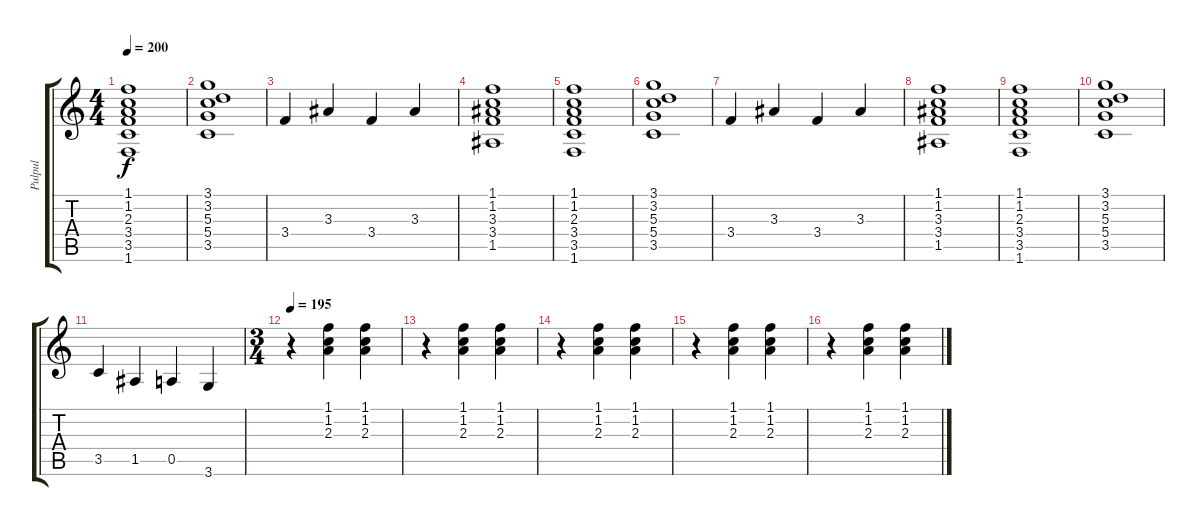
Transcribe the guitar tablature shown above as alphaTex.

\track ("Pulpul" "Pulpul") {instrument electricguitarjazz}
\staff {score tabs}
\tuning (E4 B3 G3 D3 A2 E2) {hide}
\ts (4 4)
\tempo 200
\clef g2
\ks c
(1.1 1.2 2.3 3.4 3.5 1.6).1{dy f instrument distortionguitar} |
(3.1 3.2 5.3 5.4 3.5).1{instrument distortionguitar} |
3.4.4{instrument distortionguitar} 3.3.4 3.4.4 3.3.4 |
(1.1 1.2 3.3 3.4 1.5).1{instrument distortionguitar} |
(1.1 1.2 2.3 3.4 3.5 1.6).1{instrument distortionguitar} |
(3.1 3.2 5.3 5.4 3.5).1{instrument distortionguitar} |
3.4.4 3.3.4 3.4.4 3.3.4 |
(1.1 1.2 3.3 3.4 1.5).1{instrument distortionguitar} |
(1.1 1.2 2.3 3.4 3.5 1.6).1{instrument distortionguitar} |
(3.1 3.2 5.3 5.4 3.5).1{instrument distortionguitar} |
3.5.4 1.5.4 0.5.4 3.6.4 |
\ts (3 4)
\tempo 195
r.4{instrument electricguitarjazz} (1.1 1.2 2.3).4 (1.1 1.2 2.3).4 |
r.4 (1.1 1.2 2.3).4 (1.1 1.2 2.3).4 |
r.4 (1.1 1.2 2.3).4 (1.1 1.2 2.3).4 |
r.4 (1.1 1.2 2.3).4 (1.1 1.2 2.3).4 |
r.4 (1.1 1.2 2.3).4 (1.1 1.2 2.3).4
